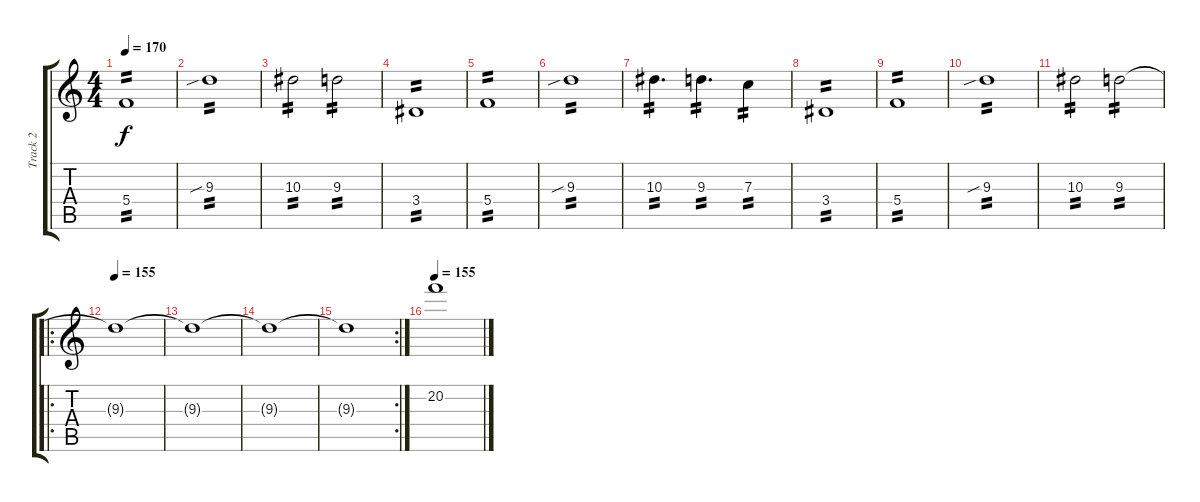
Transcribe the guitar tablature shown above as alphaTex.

\track ("Track 2" "Track 2") {instrument distortionguitar}
\staff {score tabs}
\tuning (D4 A3 F3 C3 G2 C2) {hide}
\ts (4 4)
\tempo 170
\clef g2
\ks c
5.4.1{tp 2 dy f} |
9.3{sib}.1{tp 2} |
10.3.2{tp 2} 9.3.2{tp 2} |
3.4.1{tp 2} |
5.4.1{tp 2} |
9.3{sib}.1{tp 2} |
10.3.4{d tp 2} 9.3.4{d tp 2} 7.3.4{tp 2} |
3.4.1{tp 2} |
5.4.1{tp 2} |
9.3{sib}.1{tp 2} |
10.3.2{tp 2} 9.3.2{tp 2} |
\ro
\tempo 155
9.3{t}.1 |
9.3{t}.1 |
9.3{t}.1 |
\rc 2
9.3{t}.1 |
\tempo 155
20.2.1
